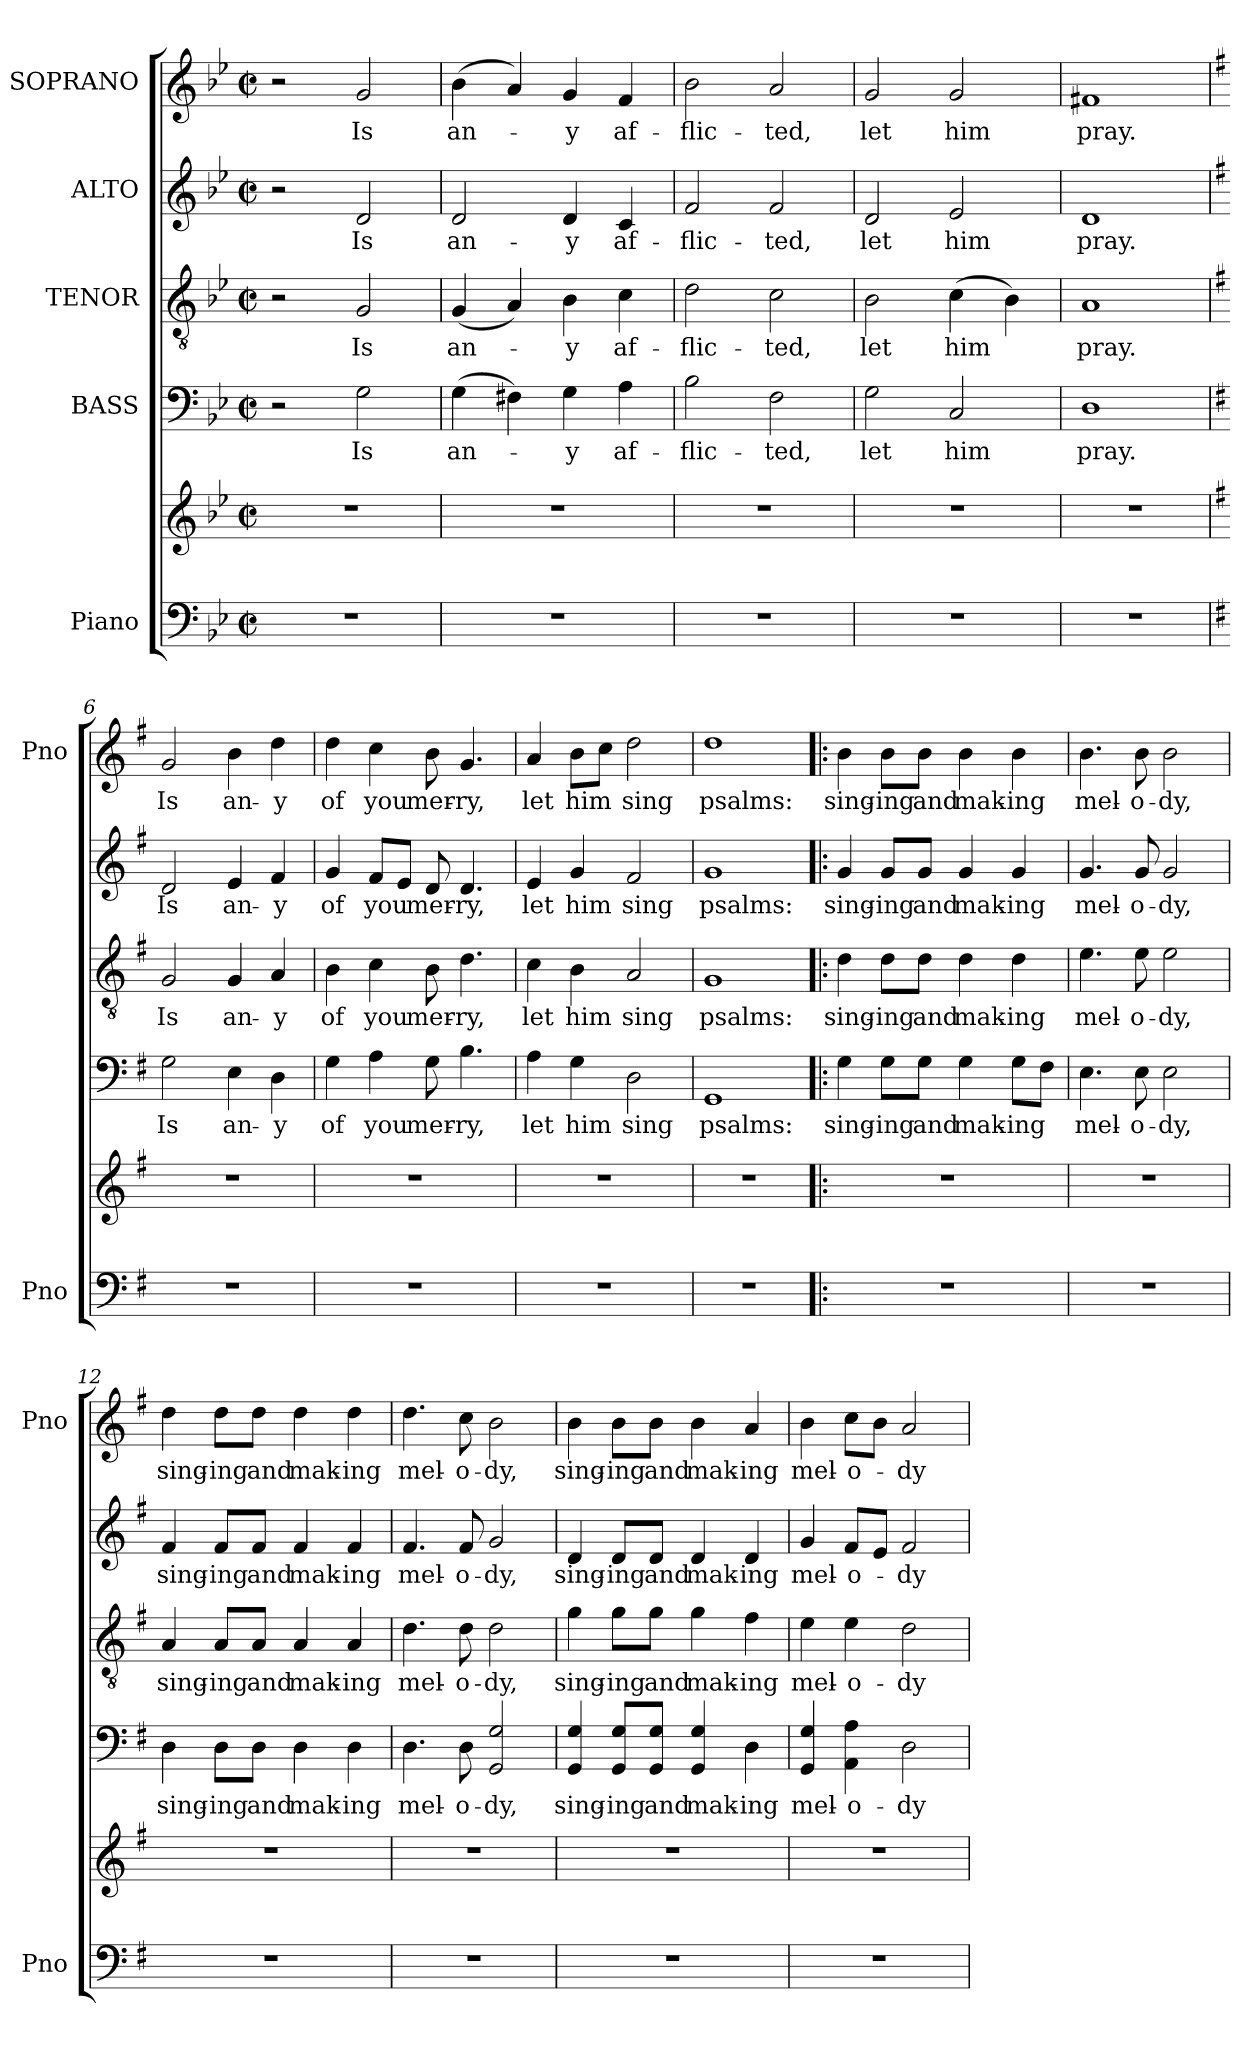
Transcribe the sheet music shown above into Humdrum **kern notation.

**kern	**kern	**kern	**text	**kern	**text	**kern	**text	**kern	**text
*part5	*part5	*part4	*part4	*part3	*part3	*part2	*part2	*part1	*part1
*staff6	*staff5	*staff4	*staff4	*staff3	*staff3	*staff2	*staff2	*staff1	*staff1
*I"Piano	*	*I"BASS	*	*I"TENOR	*	*I"ALTO	*	*I"SOPRANO	*
*I'Pno	*	*	*	*	*	*	*	*I'Pno	*
*clefF4	*clefG2	*clefF4	*	*clefGv2	*	*clefG2	*	*clefG2	*
*k[b-e-]	*k[b-e-]	*k[b-e-]	*	*k[b-e-]	*	*k[b-e-]	*	*k[b-e-]	*
*B-:	*B-:	*B-:	*	*B-:	*	*B-:	*	*B-:	*
*M2/2	*M2/2	*M2/2	*	*M2/2	*	*M2/2	*	*M2/2	*
*met(c|)	*met(c|)	*met(c|)	*	*met(c|)	*	*met(c|)	*	*met(c|)	*
*MM120	*MM120	*MM120	*	*MM120	*	*MM120	*	*MM120	*
=1	=1	=1	=1	=1	=1	=1	=1	=1	=1
1r	1r	2r	.	2r	.	2r	.	2r	.
.	.	2G\	Is	2G/	Is	2d/	Is	2g/	Is
=2	=2	=2	=2	=2	=2	=2	=2	=2	=2
1r	1r	(4G\	an-	(4G/	an-	2d/	an-	(4b-\	an-
.	.	4F#X\)	.	4A/)	.	.	.	4a/)	.
.	.	4G\	-y	4B-\	-y	4d/	-y	4g/	-y
.	.	4A\	af-	4c\	af-	4c/	af-	4f/	af-
=3	=3	=3	=3	=3	=3	=3	=3	=3	=3
1r	1r	2B-\	-flic-	2d\	-flic-	2f/	-flic-	2b-\	-flic-
.	.	2F\	-ted,	2c\	-ted,	2f/	-ted,	2a/	-ted,
=4	=4	=4	=4	=4	=4	=4	=4	=4	=4
1r	1r	2G\	let	2B-\	let	2d/	let	2g/	let
.	.	2C/	him	(4c\	him	2e-/	him	2g/	him
.	.	.	.	4B-\)	.	.	.	.	.
=5	=5	=5	=5	=5	=5	=5	=5	=5	=5
1r	1r	1D	pray.	1A	pray.	1d	pray.	1f#X	pray.
!!LO:LB:g=z
=6	=6	=6	=6	=6	=6	=6	=6	=6	=6
*k[f#]	*k[f#]	*k[f#]	*	*k[f#]	*	*k[f#]	*	*k[f#]	*
*G:	*G:	*G:	*	*G:	*	*G:	*	*G:	*
1r	1r	2G\	Is	2G/	Is	2d/	Is	2g/	Is
.	.	4E\	an-	4G/	an-	4e/	an-	4b\	an-
.	.	4D\	-y	4A/	-y	4f#/	-y	4dd\	-y
=7	=7	=7	=7	=7	=7	=7	=7	=7	=7
1r	1r	4G\	of	4B\	of	4g/	of	4dd\	of
.	.	4A\	you	4c\	you	8f#/L	you	4cc\	you
.	.	.	.	.	.	8e/J	.	.	.
.	.	8G\	mer-	8B\	mer-	8d/	mer-	8b\	mer-
.	.	4.B\	-ry,	4.d\	-ry,	4.d/	-ry,	4.g/	-ry,
=8	=8	=8	=8	=8	=8	=8	=8	=8	=8
1r	1r	4A\	let	4c\	let	4e/	let	4a/	let
.	.	4G\	him	4B\	him	4g/	him	8b\L	him
.	.	.	.	.	.	.	.	8cc\J	.
.	.	2D\	sing	2A/	sing	2f#/	sing	2dd\	sing
=9	=9	=9	=9	=9	=9	=9	=9	=9	=9
1r	1r	1GG	psalms:	1G	psalms:	1g	psalms:	1dd	psalms:
=10!|:	=10!|:	=10!|:	=10!|:	=10!|:	=10!|:	=10!|:	=10!|:	=10!|:	=10!|:
1r	1r	4G\	sing-	4d\	sing-	4g/	sing-	4b\	sing-
.	.	8G\L	-ing	8d\L	-ing	8g/L	-ing	8b\L	-ing
.	.	8G\J	and	8d\J	and	8g/J	and	8b\J	and
.	.	4G\	mak-	4d\	mak-	4g/	mak-	4b\	mak-
.	.	8G\L	-ing	4d\	-ing	4g/	-ing	4b\	-ing
.	.	8F#\J	.	.	.	.	.	.	.
!!LO:LB:g=z
=11	=11	=11	=11	=11	=11	=11	=11	=11	=11
1r	1r	4.E\	mel-	4.e\	mel-	4.g/	mel-	4.b\	mel-
.	.	8E\	-o-	8e\	-o-	8g/	-o-	8b\	-o-
.	.	2E\	-dy,	2e\	-dy,	2g/	-dy,	2b\	-dy,
=12	=12	=12	=12	=12	=12	=12	=12	=12	=12
1r	1r	4D\	sing-	4A/	sing-	4f#/	sing-	4dd\	sing-
.	.	8D\L	-ing	8A/L	-ing	8f#/L	-ing	8dd\L	-ing
.	.	8D\J	and	8A/J	and	8f#/J	and	8dd\J	and
.	.	4D\	mak-	4A/	mak-	4f#/	mak-	4dd\	mak-
.	.	4D\	-ing	4A/	-ing	4f#/	-ing	4dd\	-ing
=13	=13	=13	=13	=13	=13	=13	=13	=13	=13
1r	1r	4.D\	mel-	4.d\	mel-	4.f#/	mel-	4.dd\	mel-
.	.	8D\	-o-	8d\	-o-	8f#/	-o-	8cc\	-o-
.	.	2GG/ 2G/	-dy,	2d\	-dy,	2g/	-dy,	2b\	-dy,
=14	=14	=14	=14	=14	=14	=14	=14	=14	=14
1r	1r	4GG/ 4G/	sing-	4g\	sing-	4d/	sing-	4b\	sing-
.	.	8GG/ 8G/L	-ing	8g\L	-ing	8d/L	-ing	8b\L	-ing
.	.	8GG/ 8G/J	and	8g\J	and	8d/J	and	8b\J	and
.	.	4GG/ 4G/	mak-	4g\	mak-	4d/	mak-	4b\	mak-
.	.	4D\	-ing	4f#\	-ing	4d/	-ing	4a/	-ing
=15	=15	=15	=15	=15	=15	=15	=15	=15	=15
1r	1r	4GG/ 4G/	mel-	4e\	mel-	4g/	mel-	4b\	mel-
.	.	4AA\ 4A\	-o-	4e\	-o-	8f#/L	-o-	8cc\L	-o-
.	.	.	.	.	.	8e/J	.	8b\J	.
.	.	2D\	-dy	2d\	-dy	2f#/	-dy	2a/	-dy
=	=	=	=	=	=	=	=	=	=
*-	*-	*-	*-	*-	*-	*-	*-	*-	*-
